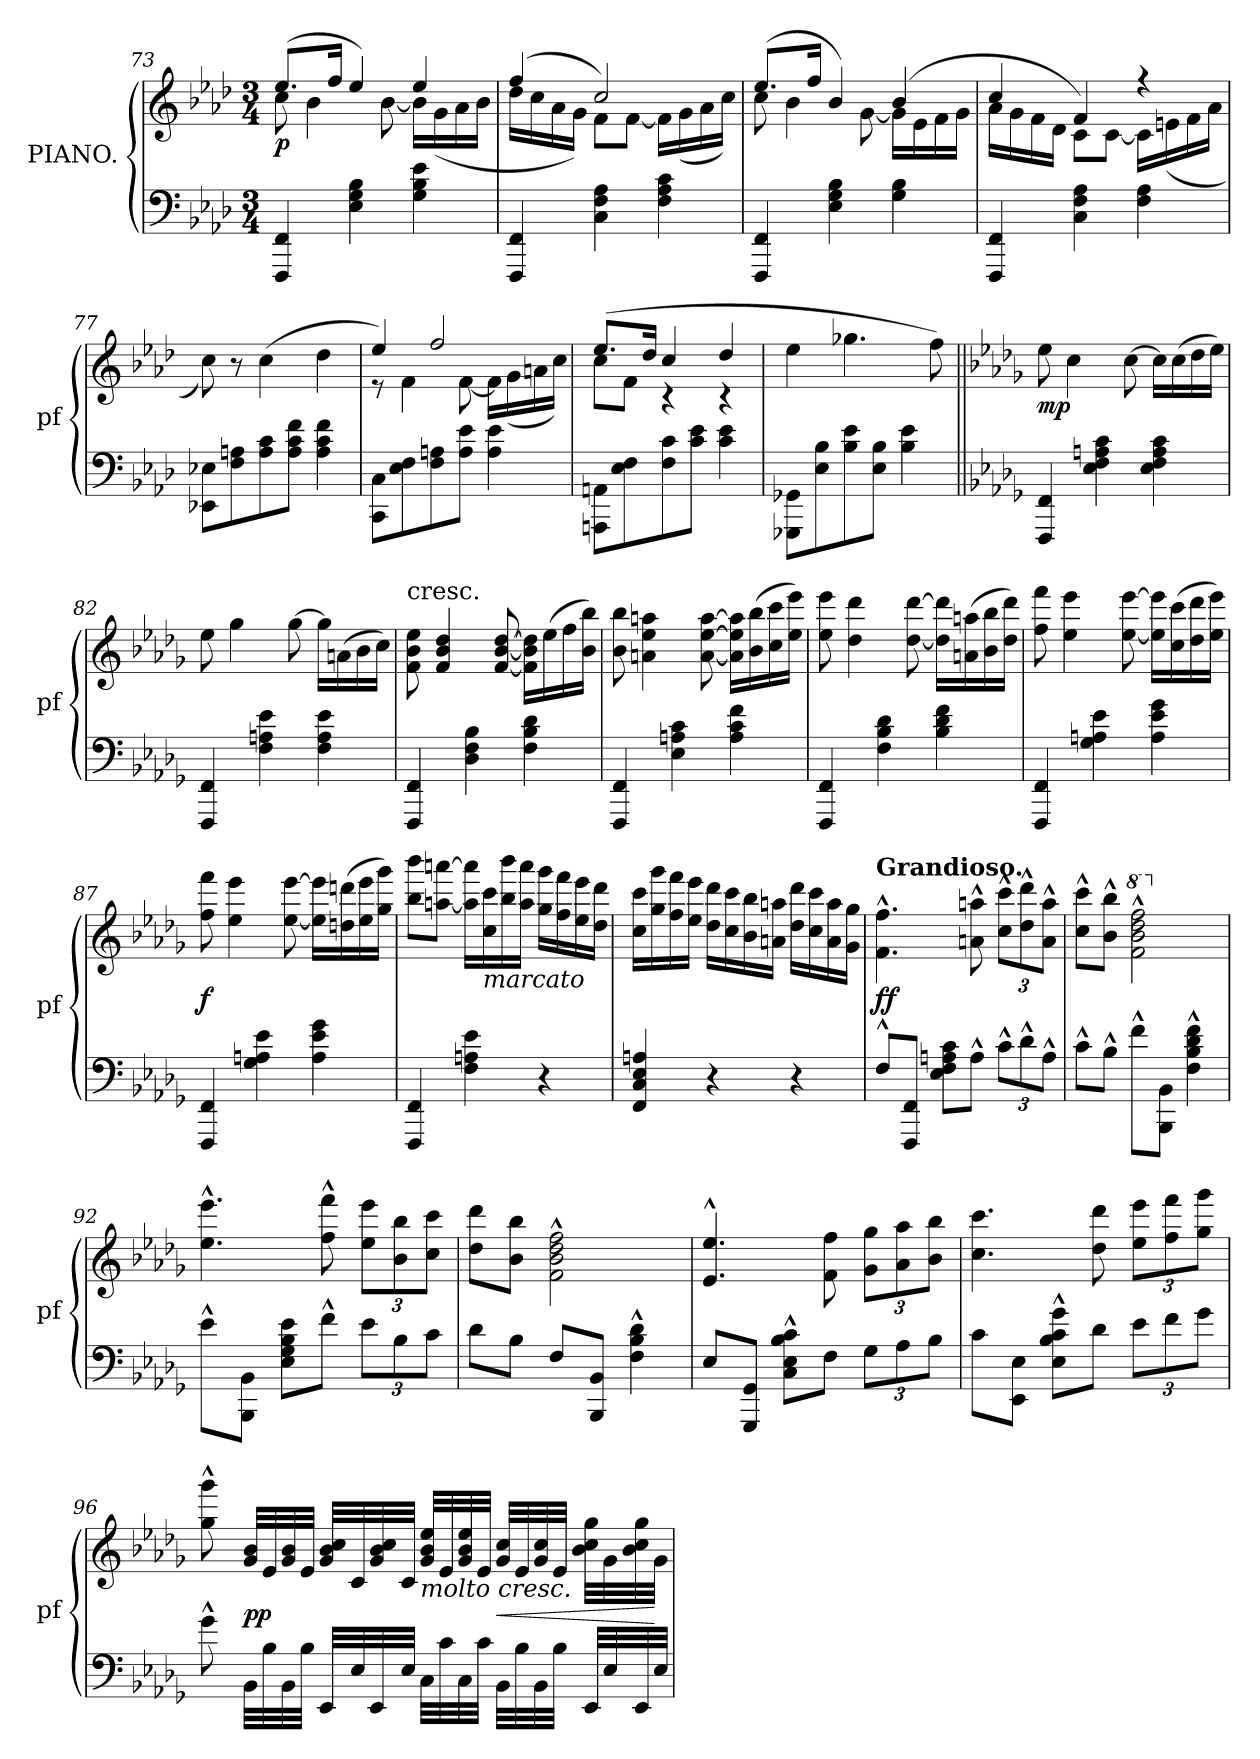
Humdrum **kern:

**kern	**kern	**dynam
*part2	*part1	*part1
*staff2	*staff1	*staff1
*I"PIANO.	*I"PIANO.	*
*I'pf	*I'pf	*
*clefF4	*clefG2	*
*k[b-e-a-d-]	*k[b-e-a-d-]	*
*f:	*f:	*
*M3/4	*M3/4	*
=73	=73	=73
*	*^	*
4FFF/ 4FF/	(8.ee-/L	8cc\	p
.	.	4b-\	.
.	16ff/Jk	.	.
4E-\ 4G\ 4B-\	4ee-/)	.	.
.	.	[8b-\	.
4G\ 4B-\ 4e-\	4ee-/	16b-\LL]	.
.	.	(16g\	.
.	.	16a-\	.
.	.	16b-\JJ	.
=74	=74	=74	=74
4FFF/ 4FF/	(4ff/	16dd-\LL	.
.	.	16cc\	.
.	.	16a-\	.
.	.	16g\JJ)	.
4C\ 4F\ 4A-\	2cc/)	8f\L	.
.	.	[8f\J	.
4F\ 4A-\ 4c\	.	16f\LL]	.
.	.	(>16g\	.
.	.	16a-\	.
.	.	16cc\JJ)	.
=75	=75	=75	=75
4FFF/ 4FF/	(8.ee-/L	8cc\	.
.	.	4b-\	.
.	16ff/Jk	.	.
4E-\ 4G\ 4B-\	4b-/)	.	.
.	.	[8g\	.
4G\ 4B-\	(4b-/	16g\LL]	.
.	.	16e-\	.
.	.	16f\	.
.	.	16g\JJ	.
=76	=76	=76	=76
4FFF/ 4FF/	4cc/	16a-\LL	.
.	.	16g\	.
.	.	16f\	.
.	.	16d-\JJ	.
4C\ 4F\ 4A-\	4f/)	8c\L	.
.	.	[8c\J	.
4F\ 4A-\	4rff	16c\LL]	.
.	.	(>16en\	.
.	.	16f\	.
.	.	16a-\JJ	.
*	*v	*v	*
=77	=77	=77
8EE-X\ 8E-X\L	8cc\)	.
8F\ 8An\	8r	.
8A\ 8c\	(4cc\	.
8A\ 8c\ 8f\J	.	.
4A\ 4c\ 4f\	4dd-\	.
=78	=78	=78
*	*^	*
8CC\ 8C\L	4ee-/)	8re	.
8E-\ 8F\	.	4f\	.
8F\ 8An\	2ff/	.	.
8A\ 8e-\J	.	[8f\	.
4A\ 4e-\	.	16f\LL]	.
.	.	(>16g\	.
.	.	16an\	.
.	.	16cc\JJ)	.
=79	=79	=79	=79
8AAAn\ 8AAn\L	(8.ee-/L	8cc\L	.
8E-\ 8F\	.	8f\J	.
.	16dd-/Jk	.	.
8F\ 8c\	4cc/	4rc	.
8c\ 8e-\J	.	.	.
4c\ 4e-\	4dd-/	4rc	.
*	*v	*v	*
=80	=80	=80
8GGG-X\ 8GG-X\L	4ee-\	.
8E-\ 8B-\	.	.
8B-\ 8e-\	4.gg-X\	.
8E-\ 8B-\J	.	.
4B-\ 4e-\	.	.
.	8ff\)	.
=81||	=81||	=81||
*k[b-e-a-d-g-]	*k[b-e-a-d-g-]	*
*b-:	*b-:	*
4FFF/ 4FF/	8ee-\	mp
.	4cc\	.
4E-\ 4F\ 4An\ 4c\	.	.
.	[8cc\	.
4E-\ 4F\ 4A\ 4c\	16cc\LL]	.
.	(16cc\	.
.	16dd-\	.
.	16ee-\JJ)	.
=82	=82	=82
4FFF/ 4FF/	8ee-\	.
.	4gg-\	.
4F\ 4An\ 4e-\	.	.
.	[8gg-\	.
4F\ 4A\ 4e-\	16gg-\LL]	.
.	(16an\	.
.	16b-\	.
.	16cc\JJ)	.
=83	=83	=83
!	!LO:TX:t=cresc.	!
4FFF/ 4FF/	8f\ 8b-\ 8ee-\	.
.	4f/ 4b-/ 4dd-/	.
4D-\ 4F\ 4B-\	.	.
.	[8f/ [8b-/ [8dd-/	.
4F\ 4B-\ 4d-\	16f]\ 16b-]\ 16dd-]\LL	.
.	(16ee-\	.
.	16ff\	.
.	16b-\ 16bb-\JJ)	.
=84	=84	=84
4FFF/ 4FF/	8b-\ 8bb-\	.
.	4an\ 4ee-\ 4aan\	.
4E-\ 4An\ 4c\	.	.
.	[8a\ [8ee-\ [8aa\	.
4A\ 4c\ 4f\	16a]\ 16ee-]\ 16aa]\LL	.
.	(16b-\ 16bb-\	.
.	16cc\ 16ccc\	.
.	16ee-\ 16eee-\JJ)	.
=85	=85	=85
4FFF/ 4FF/	8ee-\ 8eee-\	.
.	4dd-\ 4ddd-\	.
4F\ 4B-\ 4d-\	.	.
.	[8dd-\ [8ddd-\	.
4B-\ 4d-\ 4f\	16dd-]\ 16ddd-]\LL	.
.	(16an\ 16aan\	.
.	16b-\ 16bb-\	.
.	16dd-\ 16ddd-\JJ)	.
=86	=86	=86
4FFF/ 4FF/	8ff\ 8fff\	.
.	4ee-\ 4eee-\	.
4G-\ 4An\ 4e-\	.	.
.	[8ee-\ [8eee-\	.
4A\ 4e-\ 4g-\	16ee-]\ 16eee-]\LL	.
.	(16cc\ 16ccc\	.
.	16dd-\ 16ddd-\	.
.	16ee-\ 16eee-\JJ)	.
=87	=87	=87
4FFF/ 4FF/	8ff\ 8fff\	f
.	4ee-\ 4eee-\	.
4G-\ 4An\ 4e-\	.	.
.	[8ee-\ [8eee-\	.
4A\ 4e-\ 4g-\	16ee-]\ 16eee-]\LL	.
.	(16ddn\ 16dddn\	.
.	16ee-\ 16eee-\	.
.	16gg-\ 16ggg-\JJ)	.
=88	=88	=88
4FFF/ 4FF/	8bb-\ 8bbb-\L	.
.	[8aan\ [8aaan\J	.
4F\ 4An\ 4e-\	16aa]\ 16aaa]\LL	.
!	!LO:TX:b:i:t=marcato	!
.	16cc\ 16ccc\	.
.	16bb-\ 16bbb-\	.
.	16aa\ 16aaa\JJ	.
4r	16gg-\ 16ggg-\LL	.
.	16ff\ 16fff\	.
.	16ee-\ 16eee-\	.
.	16dd-\ 16ddd-\JJ	.
=89	=89	=89
4FF/ 4C/ 4E-/ 4An/	16cc\ 16ccc\LL	.
.	16gg-\ 16ggg-\	.
.	16ff\ 16fff\	.
.	16ee-\ 16eee-\JJ	.
4r	16dd-\ 16ddd-\LL	.
.	16cc\ 16ccc\	.
.	16b-\ 16bb-\	.
.	16an\ 16aan\JJ	.
4r	16dd-\ 16ddd-\LL	.
.	16cc\ 16ccc\	.
.	16a\ 16aa\	.
.	16g-\ 16gg-\JJ	.
=90	=90	=90
!	!LO:TX:a:B:t=Grandioso.	!
8F^^</L	4.f^^\ 4.ff^^\	ff
8FFF/ 8FF/J	.	.
8E-\ 8F\ 8An\ 8c\L	.	.
8A^^\J	8an^^\ 8aan^^\	.
12c^^\L	12cc^^\ 12ccc^^\L	.
12d-^^\	12dd-^^\ 12ddd-^^\	.
12A^^\J	12a^^\ 12aa^^\J	.
=91	=91	=91
8c^^\L	8cc^^\ 8ccc^^\L	.
8B-^^\J	8b-^^\ 8bb-^^\J	.
*	*8va	*
8f^^\L	2ff^^\ 2bb-^^\ 2ddd-^^\ 2fff^^\	.
8BBB-\ 8BB-\J	.	.
4F^^\ 4B-^^\ 4d-^^\ 4f^^\	.	.
=92	=92	=92
*	*X8va	*
8e-^^\L	4.ee-^^\ 4.eee-^^\	.
8BBB-\ 8BB-\J	.	.
8E-\ 8G-\ 8B-\ 8e-\L	.	.
8f^^\J	8ff^^\ 8fff^^\	.
12e-\L	12ee-\ 12eee-\L	.
12B-\	12b-\ 12bb-\	.
12c\J	12cc\ 12ccc\J	.
=93	=93	=93
8d-\L	8dd-\ 8ddd-\L	.
8B-\J	8b-\ 8bb-\J	.
8F/L	2f^^\ 2b-^^\ 2dd-^^\ 2ff^^\	.
8BBB-/ 8BB-/J	.	.
4F^^\ 4B-^^\ 4d-^^\	.	.
=94	=94	=94
8E-/L	4.e-^^/ 4.ee-^^/	.
8GGG-/ 8GG-/J	.	.
8C^^\ 8E-^^\ 8B-^^\ 8c^^\L	.	.
8F\J	8f\ 8ff\	.
12G-\L	12g-\ 12gg-\L	.
12A-\	12a-\ 12aa-\	.
12B-\J	12b-\ 12bb-\J	.
=95	=95	=95
8c\L	4.cc\ 4.ccc\	.
8EE-\ 8E-\J	.	.
8E-^^\ 8B-^^\ 8c^^\ 8g-^^\L	.	.
8d-\J	8dd-\ 8ddd-\	.
12e-\L	12ee-\ 12eee-\L	.
12f\	12ff\ 12fff\	.
12g-\J	12gg-\ 12ggg-\J	.
=96	=96	=96
8g-^^\	8gg-^^\ 8ggg-^^\	.
32BB-\LLL	32g-/ 32b-/LLL	pp
32B-\	32e-/	.
32BB-\	32g-/ 32b-/	.
32B-\JJJ	32e-/JJJ	.
32EE-/LLL	32g-/ 32b-/ 32cc/LLL	.
32E-/	32c/	.
32EE-/	32g-/ 32b-/ 32cc/	.
32E-/JJJ	32c/JJJ	.
!	!LO:TX:b:i:t=molto cresc.	!
32C\LLL	32g-/ 32b-/ 32ee-/LLL	.
32c\	32e-/	.
32C\	32g-/ 32b-/ 32ee-/	.
32c\JJJ	32e-/JJJ	.
!	!	!LO:HP:b
32BB-\LLL	32g-/ 32cc/LLL	<
32B-\	32e-/	.
32BB-\	32g-/ 32cc/	.
32B-\JJJ	32e-/JJJ	.
32EE-/LLL	32b-\ 32cc\ 32gg-\LLL	.
32E-/	32g-\	.
32EE-/	32b-\ 32cc\ 32gg-\	.
32E-/JJJ	32g-\JJJ	[
=	=	=
*-	*-	*-
